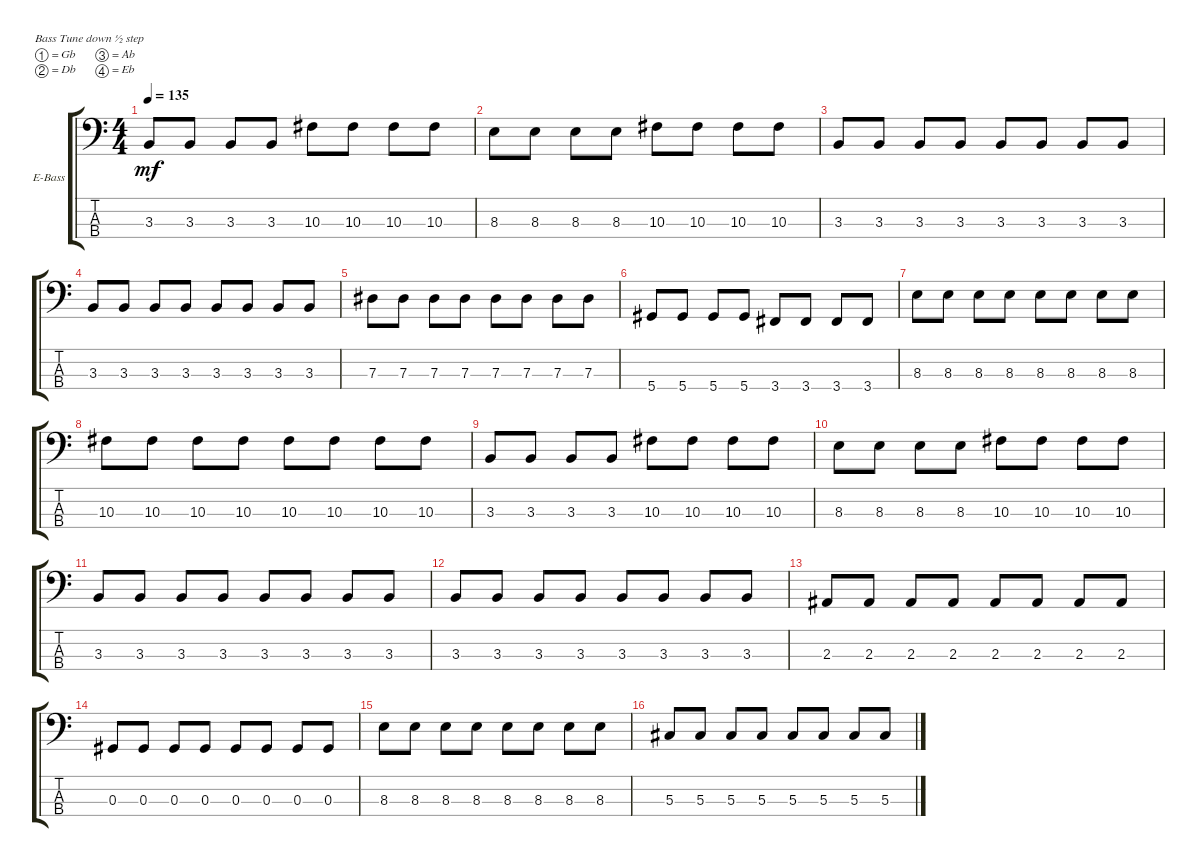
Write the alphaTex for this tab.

\defaultSystemsLayout 4
\bracketExtendMode groupsimilarinstruments
\firstSystemTrackNameOrientation horizontal
\otherSystemsTrackNameOrientation horizontal
\track ("Electric Bass" "E-Bass") {instrument electricbassfinger}
\staff {score tabs}
\tuning (Gb2 Db2 Ab1 Eb1)
\ts (4 4)
\tempo 135
\clef f4
\scale
0.333333
\ks c
3.3.8{dy mf} 3.3.8 3.3.8 3.3.8 10.3.8 10.3.8 10.3.8 10.3.8 |
\scale
0.333333 8.3.8 8.3.8 8.3.8 8.3.8 10.3.8 10.3.8 10.3.8 10.3.8 |
\scale
0.333333 3.3.8 3.3.8 3.3.8 3.3.8 3.3.8 3.3.8 3.3.8 3.3.8 |
\scale
0.333333 3.3.8 3.3.8 3.3.8 3.3.8 3.3.8 3.3.8 3.3.8 3.3.8 |
\scale
0.333333 7.3.8 7.3.8 7.3.8 7.3.8 7.3.8 7.3.8 7.3.8 7.3.8 |
\scale
0.333333 5.4.8 5.4.8 5.4.8 5.4.8 3.4.8 3.4.8 3.4.8 3.4.8 |
\scale
0.333333 8.3.8 8.3.8 8.3.8 8.3.8 8.3.8 8.3.8 8.3.8 8.3.8 |
\scale
0.333333 10.3.8 10.3.8 10.3.8 10.3.8 10.3.8 10.3.8 10.3.8 10.3.8 |
\scale
0.333333 3.3.8 3.3.8 3.3.8 3.3.8 10.3.8 10.3.8 10.3.8 10.3.8 |
\scale
0.333333 8.3.8 8.3.8 8.3.8 8.3.8 10.3.8 10.3.8 10.3.8 10.3.8 |
\scale
0.333333 3.3.8 3.3.8 3.3.8 3.3.8 3.3.8 3.3.8 3.3.8 3.3.8 |
\scale
0.333333 3.3.8 3.3.8 3.3.8 3.3.8 3.3.8 3.3.8 3.3.8 3.3.8 |
\scale
0.333333 2.3.8 2.3.8 2.3.8 2.3.8 2.3.8 2.3.8 2.3.8 2.3.8 |
\scale
0.333333 0.3.8 0.3.8 0.3.8 0.3.8 0.3.8 0.3.8 0.3.8 0.3.8 |
\scale
0.333333 8.3.8 8.3.8 8.3.8 8.3.8 8.3.8 8.3.8 8.3.8 8.3.8 |
\scale
0.333333 5.3.8 5.3.8 5.3.8 5.3.8 5.3.8 5.3.8 5.3.8 5.3.8
